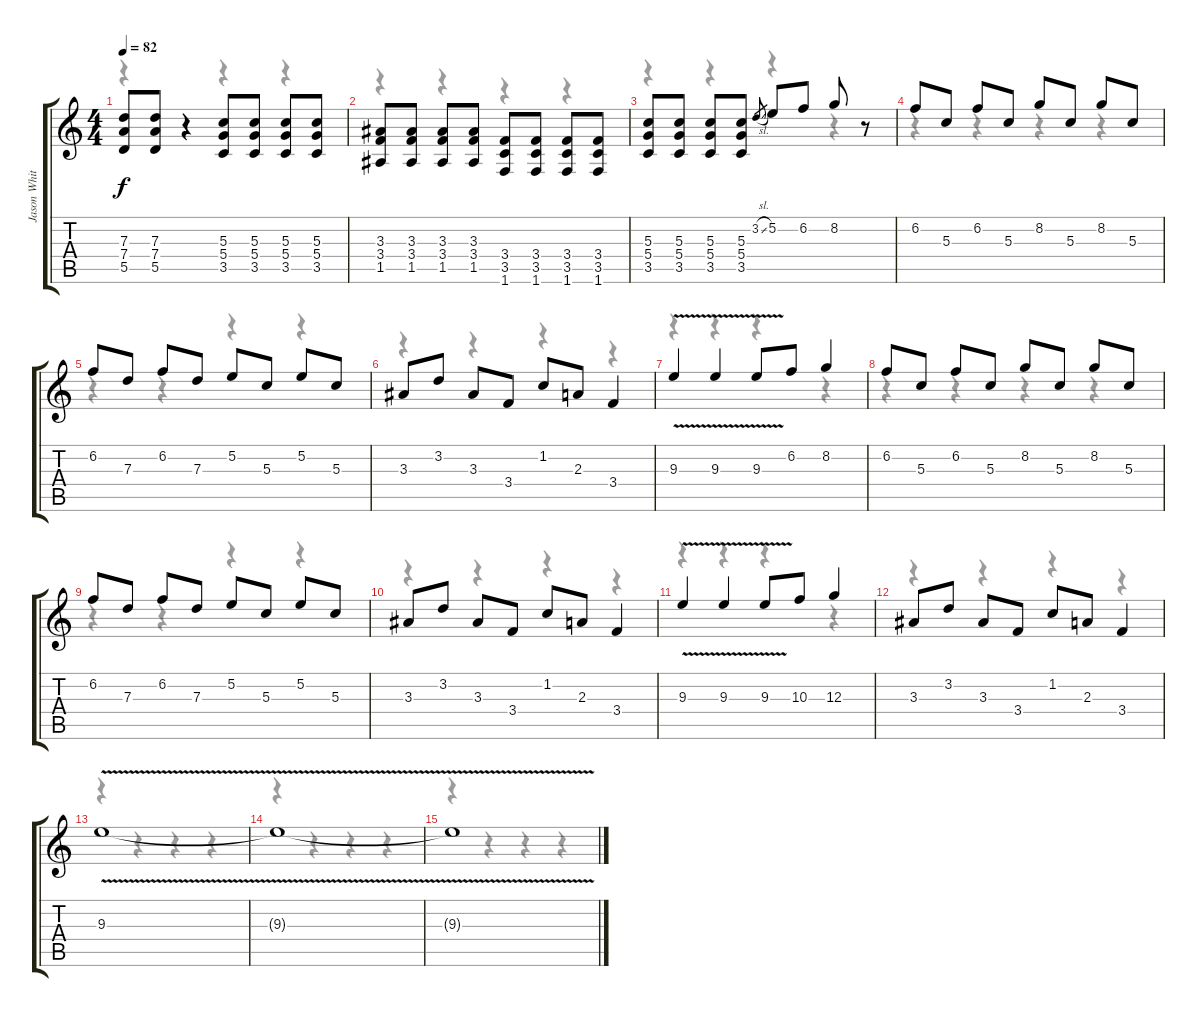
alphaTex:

\track ("Jason White (Lead Guitar)" "Jason Whit") {instrument distortionguitar}
\staff {score tabs}
\tuning (E4 B3 G3 D3 A2 E2) {hide}
\voice
\ts (4 4)
\tempo 82
\clef g2
\ks c
(7.3 7.4 5.5).8{dy f} (7.3 7.4 5.5).8 r.4 (5.3 5.4 3.5).8 (5.3 5.4 3.5).8 (5.3 5.4 3.5).8 (5.3 5.4 3.5).8 |
(3.3 3.4 1.5).8 (3.3 3.4 1.5).8 (3.3 3.4 1.5).8 (3.3 3.4 1.5).8 (3.4 3.5 1.6).8 (3.4 3.5 1.6).8 (3.4 3.5 1.6).8 (3.4 3.5 1.6).8 |
(5.3 5.4 3.5).8 (5.3 5.4 3.5).8 (5.3 5.4 3.5).8 (5.3 5.4 3.5).8 3.2{sl}.8{gr} 5.2.8 6.2.8 8.2.8 r.8 |
6.2.8 5.3.8 6.2.8 5.3.8 8.2.8 5.3.8 8.2.8 5.3.8 |
6.2.8 7.3.8 6.2.8 7.3.8 5.2.8 5.3.8 5.2.8 5.3.8 |
3.3.8 3.2.8 3.3.8 3.4.8 1.2.8 2.3.8 3.4.4 |
9.3{v}.4 9.3{v}.4 9.3{v}.8 6.2.8 8.2.4 |
6.2.8 5.3.8 6.2.8 5.3.8 8.2.8 5.3.8 8.2.8 5.3.8 |
6.2.8 7.3.8 6.2.8 7.3.8 5.2.8 5.3.8 5.2.8 5.3.8 |
3.3.8 3.2.8 3.3.8 3.4.8 1.2.8 2.3.8 3.4.4 |
9.3{v}.4 9.3{v}.4 9.3{v}.8 10.3.8 12.3.4 |
3.3.8 3.2.8 3.3.8 3.4.8 1.2.8 2.3.8 3.4.4 |
9.3{v}.1 |
9.3{v t}.1 |
9.3{v t}.1
\voice
\clef g2
\ottava regular
\simile none
\ks c
r.4{dy f} r.4 r.4 r.4 |
r.4 r.4 r.4 r.4 |
r.4 r.4 r.4 r.4 |
r.4 r.4 r.4 r.4 |
r.4 r.4 r.4 r.4 |
r.4 r.4 r.4 r.4 |
r.4 r.4 r.4 r.4 |
r.4 r.4 r.4 r.4 |
r.4 r.4 r.4 r.4 |
r.4 r.4 r.4 r.4 |
r.4 r.4 r.4 r.4 |
r.4 r.4 r.4 r.4 |
r.4 r.4 r.4 r.4 |
r.4 r.4 r.4 r.4 |
r.4 r.4 r.4 r.4
